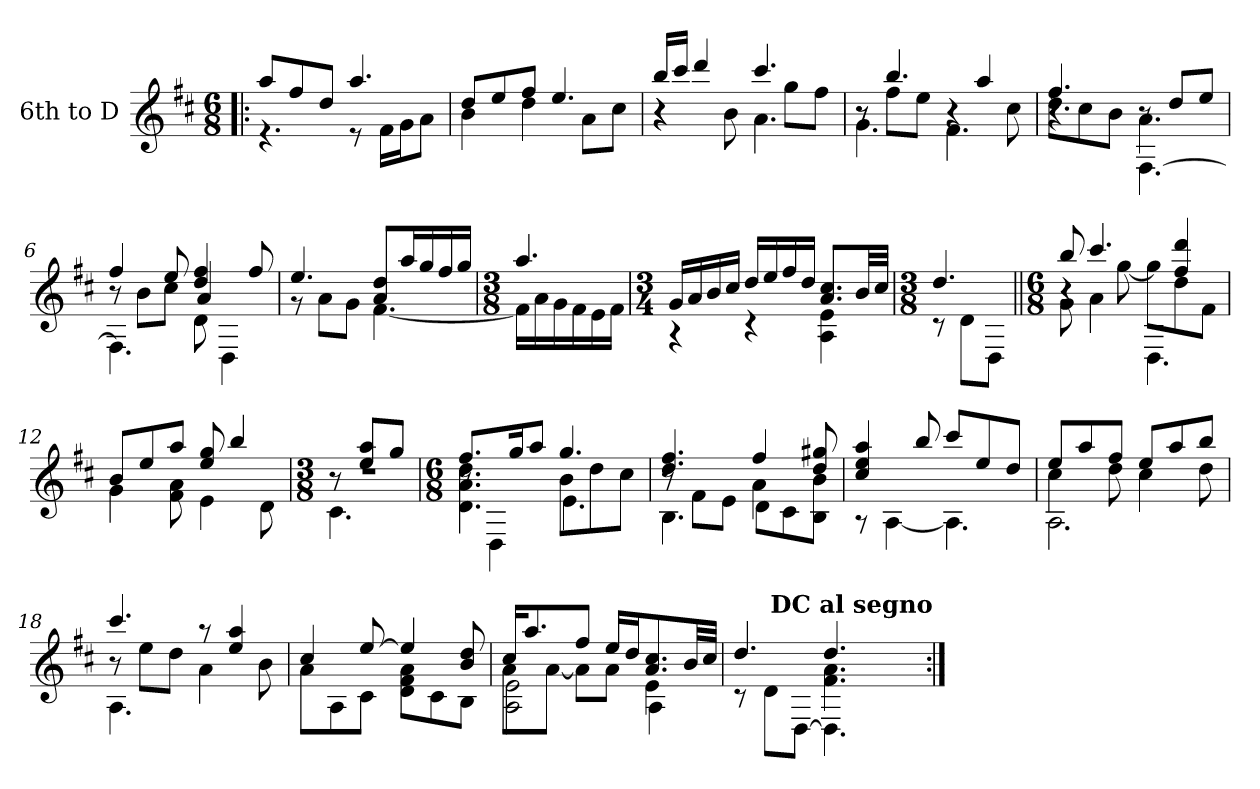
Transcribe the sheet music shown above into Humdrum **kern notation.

**kern
*part1
*staff1
*I"6th to D
!!LO:PB:g=z
*clefG2
*ITrd7c12
*k[f#c#]
*D:
*M6/8
*MM60
=1!|:
*^
8ai/L	4.r
8f#i/	.
8di/J	.
4.ai/	8r
.	16F#i\LL
.	16Gi\J
.	8Ai\J
=2	=2
8di/L	4Bi\
8ei/	.
8f#i/J	4di\
4.ei/	.
.	8Ai\L
.	8c#i\J
=3	=3
*	*^
16bi/LL	4r	4r
16cc#i/JJ	.	.
4ddi/	.	.
.	4ryy	8Bi\
4.cc#i/	.	4.Ai\
.	8gi\L	.
.	8f#i\J	.
=4	=4	=4
8r	8r	4.Gi\
4.bi/	8f#i\L	.
.	8ei\J	.
.	4r	4.F#i\
4ai/	.	.
.	8c#i\	.
!!LO:LB:g=z	!!	!!
=5	=5	=5
4.f#i/	8di\L	4.r
.	8c#i\	.
.	8Bi\J	.
8r	4.Ai\	[<4.FF#i\
8di/L	.	.
8ei/J	.	.
=6	=6	=6
4f#i/	8r	4.FF#i\]
.	8Bi\L	.
8ei/	8c#i\J	.
4di/ 4f#i	4Ai/	8Di\
.	.	4DDi\
8f#i/	8ryy	.
*	*v	*v
=7	=7
4.ei/	8r
.	8Ai\L
.	8Gi\J
8Ai/ 8diL	[<4.F#i\
16ai/L	.
16gi/	.
16f#i/	.
16gi/JJ	.
=8	=8
*M3/8	*
4.ai/	16F#i\LL]
.	16Ai\
.	16Gi\
.	16F#i\
.	16Ei\
.	16F#i\JJ
!!LO:LB:g=z	!!
=9	=9
*M3/4	*
16Gi/LL	4r
16Ai/	.
16Bi/	.
16c#i/JJ	.
16di/LL	4r
16ei/	.
16f#i/	.
16di/JJ	.
8.Ai/ 8.c#iL	4AAi\ 4Ei
32Bi/LL	.
32c#i/JJJ	.
=10	=10
*M3/8	*
4.di/	8r
.	8Di\L
.	8DDi\J
*v	*v
=11||
*M6/8
*^
*	*^
8bi/	4r	8Gi\
4.cc#i/	.	4Ai\
.	[<8gi\	.
.	8gi\L]	4.DDi\
4f#i/ 4ddi	8di\	.
.	8F#i\J	.
*	*v	*v
=12	=12
8Bi/L	4Gi\
8ei/	.
8ai/J	8F#i\ 8Ai
8ei/ 8gi	4Ei\
4bi/	.
.	8Di\
*v	*v
=13
*M3/8
*^
*	*^
8r	4.C#i\	4.r
8ei/ 8aiL	.	.
8gi/J	.	.
!!LO:LB:g=z	!!	!!
=14	=14	=14
*M6/8	*	*
8.f#i/L	4.Di\ 4.Ai 4.di	8r
.	.	4DDi\
16gi/k	.	.
8ai/J	.	.
4.gi/	8Bi\L	4.Ei\
.	8di\	.
.	8c#i\J	.
=15	=15	=15
4.di/ 4.f#i	8r	4.BBi\
.	8F#i\L	.
.	8Ei\J	.
4f#i/	4Ai\	8Di\L
.	.	8C#i\
8di/ 8g#Xi	8ryy	8BBi\ 8BiJ
*	*v	*v
=16	=16
4c#i/ 4ei 4ai	8r
.	[<4AAi\
8bi/	.
8cc#i/L	4.AAi\]
8ei/	.
8di/J	.
=17	=17
*	*^
8ei/L	4c#i\	2.AAi\
8ai/	.	.
8f#i/J	8di\	.
8ei/L	4c#i\	.
8ai/	.	.
8bi/J	8di\	.
!!LO:LB:g=z	!!	!!
=18	=18	=18
4.cc#i/	8r	4.AAi\
.	8ei\L	.
.	8di\J	.
8r	4Ai\	4.ryy
4ei/ 4ai	.	.
.	8Bi\	.
*	*v	*v
=19	=19
4c#i/	8Ai\L
.	8AAi\
[>8ei/	8C#i\J
4ei/]	8Di\ 8F#i 8AiL
.	8C#i\
8Bi/ 8di	8BBi\J
=20	=20
*	*^
16c#i/KL	8Ai\L	2AAi\ 2Ei
8.ai/	.	.
.	[<8Ai\J	.
8f#i/J	8Ai\L]	.
16ei/LL	8Ai\J	.
16di/J	.	.
8.Ai/ 8.c#i	4Ei\	4AAi\
32Bi/LL	.	.
32c#i/JJJ	.	.
=21	=21	=21
*	*	*^
4.di/	4.ryy	8r	2ryy
.	.	8Di\L	.
.	.	[<8DDi\J	.
4.di/	4.F#i\ 4.Ai	4.DDi\]	.
.	.	.	8ryy
.	.	.	16ryy
.	.	.	32ryy
.	.	.	64ryy
.	.	.	128...ryy
!	!	!	!LO:TX:a:B:rj:t=DC al segno
.	.	.	1024ryy
*v	*v	*v	*v
=:|!
*-
